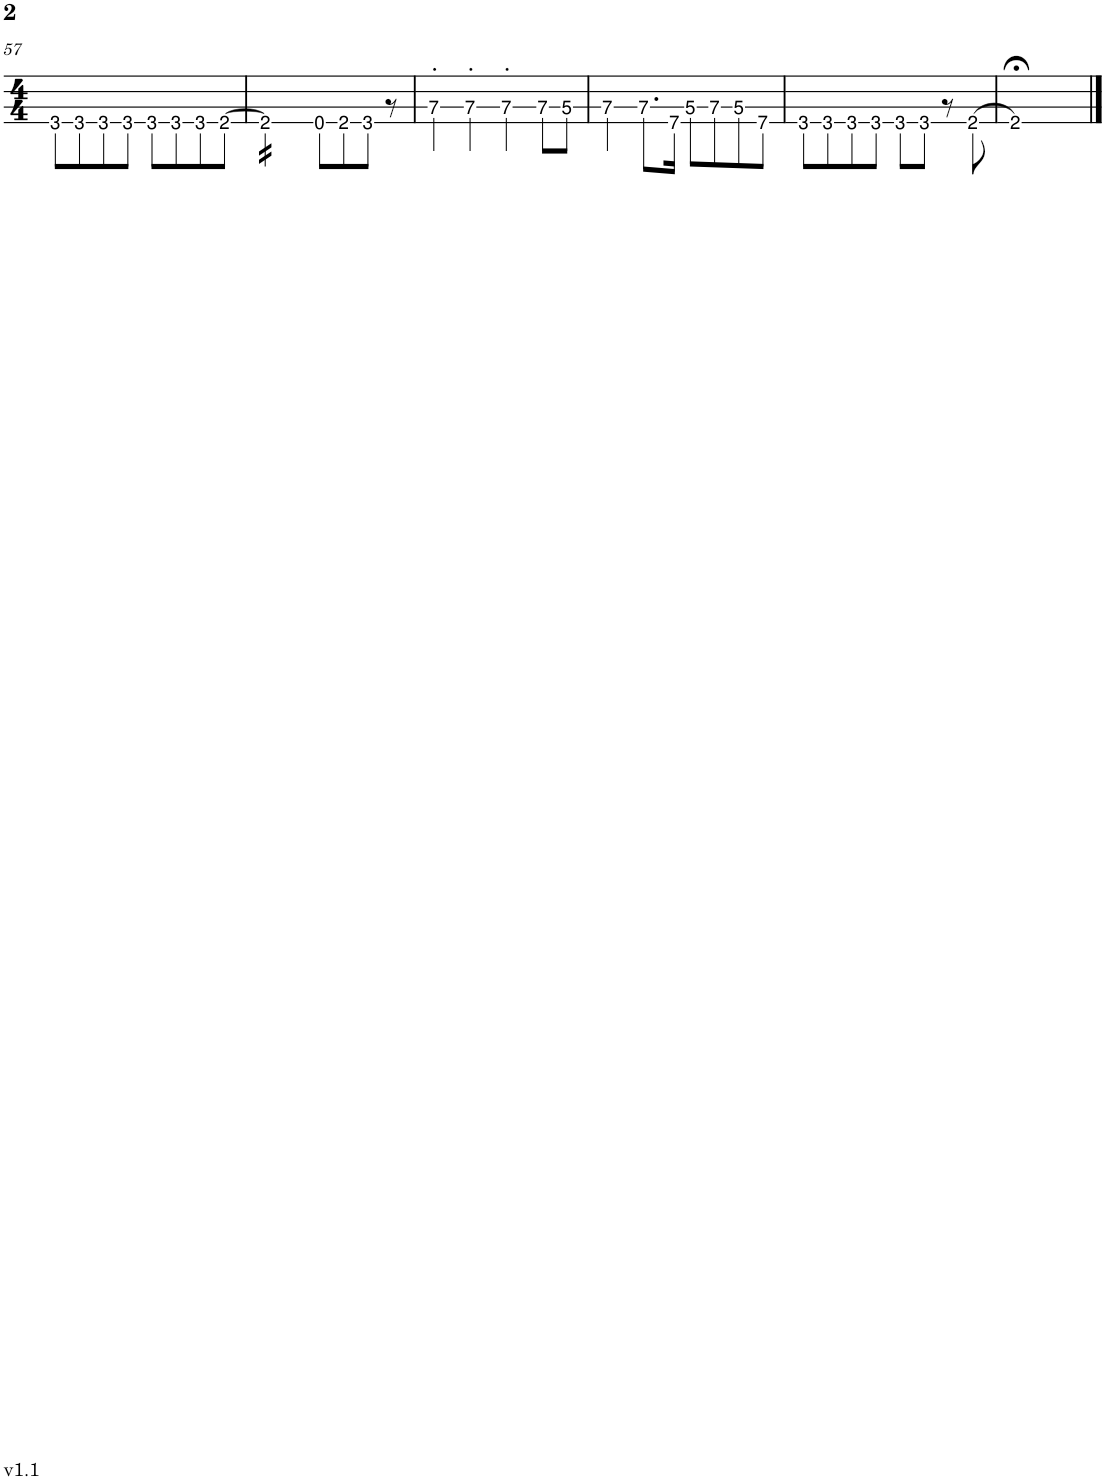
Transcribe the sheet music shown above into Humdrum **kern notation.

**kern
*part1
*staff1
*I"Electric Bass
*I'El. B.
!!LO:PB:g=z
*
*Trd7c12
*k[]
*M4/4
=57
8GG\L
8GG\
8GG\
8GG\J
8GG\L
8GG\
8GG\
[8FF#\J
=58
2FF#\]
8EE\L
8FF#\
8GG\J
8r
=59
4E'\
4E'\
4E'\
8E\L
8D\J
=60
4E\
8.E\L
16BB\Jk
8D\L
8E\
8D\
8BB\J
=61
8GG\L
8GG\
8GG\
8GG\J
8GG\L
8GG\J
8r
[8GG-\
=62
1FF#;<]
==
*-
